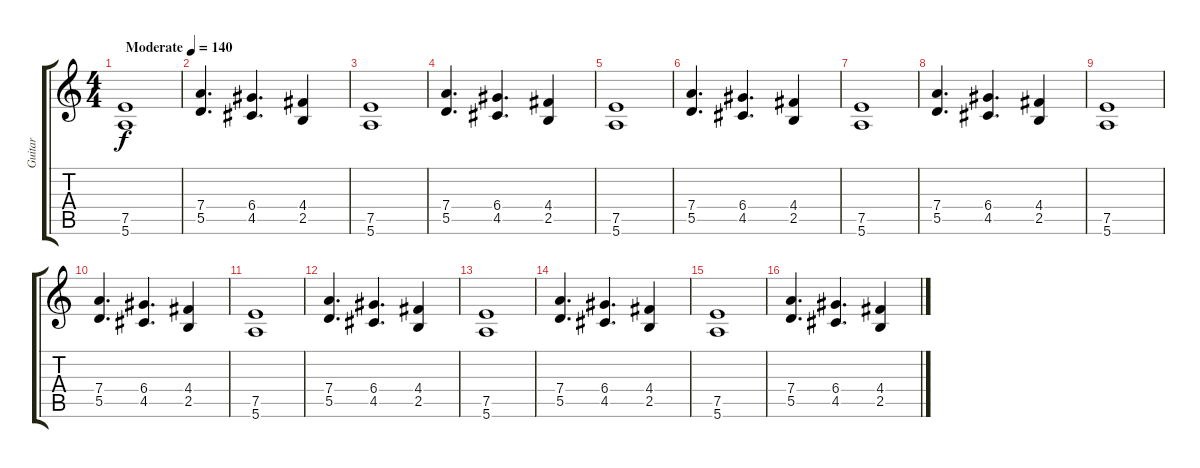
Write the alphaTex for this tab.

\track ("Guitar" "Guitar") {instrument overdrivenguitar}
\staff {score tabs}
\tuning (E4 B3 G3 D3 A2 E2) {hide}
\ts (4 4)
\tempo (140 "Moderate")
\clef g2
\ks c
(7.5 5.6).1{dy f instrument overdrivenguitar} |
(7.4 5.5).4{d} (6.4 4.5).4{d} (4.4 2.5).4 |
(7.5 5.6).1 |
(7.4 5.5).4{d} (6.4 4.5).4{d} (4.4 2.5).4 |
(7.5 5.6).1 |
(7.4 5.5).4{d} (6.4 4.5).4{d} (4.4 2.5).4 |
(7.5 5.6).1 |
(7.4 5.5).4{d} (6.4 4.5).4{d} (4.4 2.5).4 |
(7.5 5.6).1 |
(7.4 5.5).4{d} (6.4 4.5).4{d} (4.4 2.5).4 |
(7.5 5.6).1 |
(7.4 5.5).4{d} (6.4 4.5).4{d} (4.4 2.5).4 |
(7.5 5.6).1 |
(7.4 5.5).4{d} (6.4 4.5).4{d} (4.4 2.5).4 |
(7.5 5.6).1 |
(7.4 5.5).4{d} (6.4 4.5).4{d} (4.4 2.5).4
